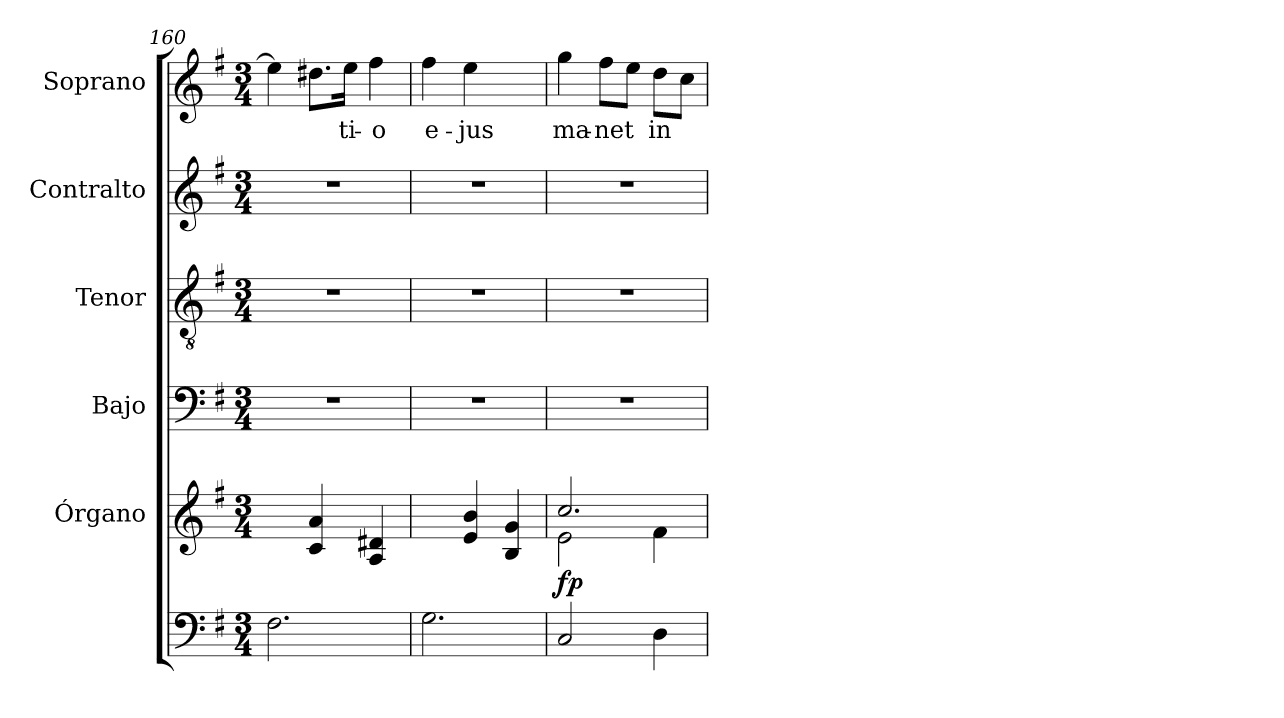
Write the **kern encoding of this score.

**kern	**dynam	**kern	**kern	**kern	**kern	**kern	**text
*part6	*part6	*part5	*part4	*part3	*part2	*part1	*part1
*staff6	*staff6	*staff5	*staff4	*staff3	*staff2	*staff1	*staff1
*	*	*I"Órgano	*I"Bajo	*I"Tenor	*I"Contralto	*I"Soprano	*
*clefF4	*	*clefG2	*clefF4	*clefGv2	*clefG2	*clefG2	*
*k[f#]	*	*k[f#]	*k[f#]	*k[f#]	*k[f#]	*k[f#]	*
*G:	*	*G:	*G:	*G:	*G:	*G:	*
*M3/4	*	*M3/4	*M3/4	*M3/4	*M3/4	*M3/4	*
=160	=160	=160	=160	=160	=160	=160	=160
2.F#\	.	4ryy	2.r	2.r	2.r	4ee\]	.
.	.	4c/ 4a/	.	.	.	8.dd#X\L	.
!	!	!	!	!	!	!	!LO:LY:b
.	.	.	.	.	.	16ee\Jk	ti-
!	!	!	!	!	!	!	!LO:LY:b
.	.	4A/ 4d#X/	.	.	.	4ff#\	-o
!!LO:PB:g=z
=161	=161	=161	=161	=161	=161	=161	=161
!	!	!	!	!	!	!	!LO:LY:b
2.G\	.	4ryy	2.r	2.r	2.r	4ff#\	e-
!	!	!	!	!	!	!	!LO:LY:b
.	.	4e/ 4b/	.	.	.	4ee\	-jus
.	.	4B/ 4g/	.	.	.	4ryy	.
=162	=162	=162	=162	=162	=162	=162	=162
*	*	*^	*	*	*	*	*
!	!LO:DY:a	!	!	!	!	!	!	!LO:LY:b
2C/	fp	2.cc/	2e\	2.r	2.r	2.r	4gg\	ma-
!	!	!	!	!	!	!	!	!LO:LY:b
.	.	.	.	.	.	.	8ff#\L	-net
.	.	.	.	.	.	.	8ee\J	.
!	!	!	!	!	!	!	!	!LO:LY:b
4D\	.	.	4f#\	.	.	.	8dd\L	in
.	.	.	.	.	.	.	8cc\J	.
*	*	*v	*v	*	*	*	*	*
=	=	=	=	=	=	=	=
*-	*-	*-	*-	*-	*-	*-	*-
